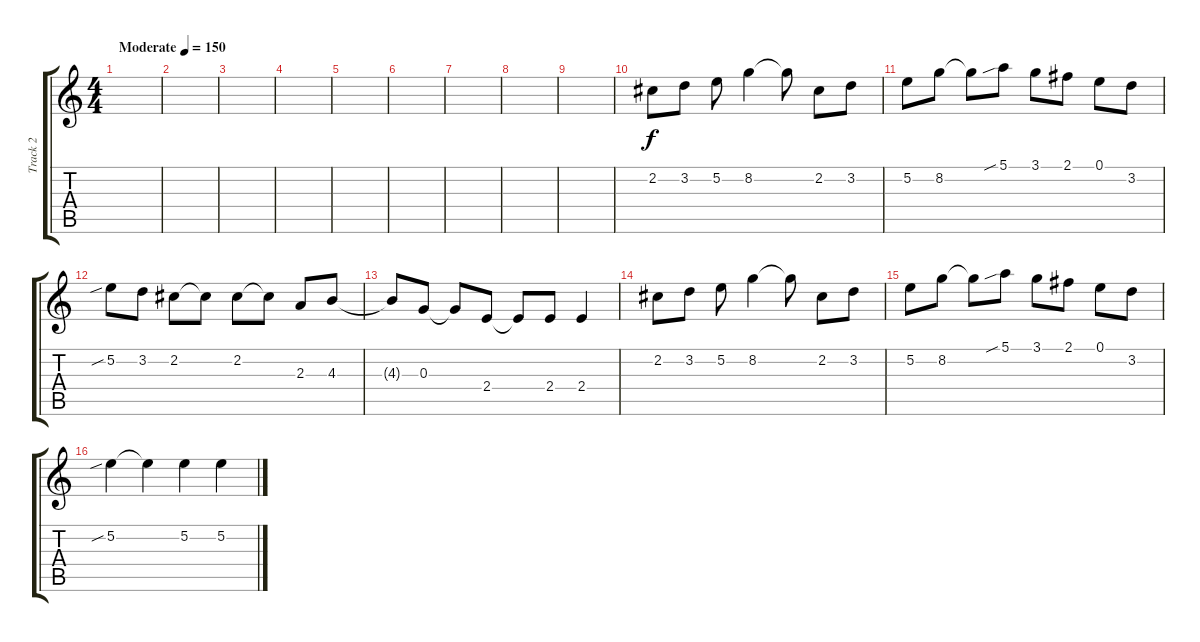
\track ("Track 2" "Track 2") {instrument overdrivenguitar}
\staff {score tabs}
\tuning (E4 B3 G3 D3 A2 E2) {hide}
\ts (4 4)
\tempo (150 "Moderate")
\clef g2
\ks c
|
|
|
|
|
|
|
|
|
2.2.8 3.2.8 5.2.8 8.2.4 8.2{t}.8 2.2.8 3.2.8 |
5.2.8 8.2.8 8.2{t}.8 5.1{sib}.8 3.1.8 2.1.8 0.1.8 3.2.8 |
5.2{sib}.8 3.2.8 2.2.8 2.2{t}.8 2.2.8 2.2{t}.8 2.3.8 4.3.8 |
4.3{t}.8 0.3.8 0.3{t}.8 2.4.8 2.4{t}.8 2.4.8 2.4.4 |
2.2.8 3.2.8 5.2.8 8.2.4 8.2{t}.8 2.2.8 3.2.8 |
5.2.8 8.2.8 8.2{t}.8 5.1{sib}.8 3.1.8 2.1.8 0.1.8 3.2.8 |
5.2{sib}.4 5.2{t}.4 5.2.4 5.2.4
